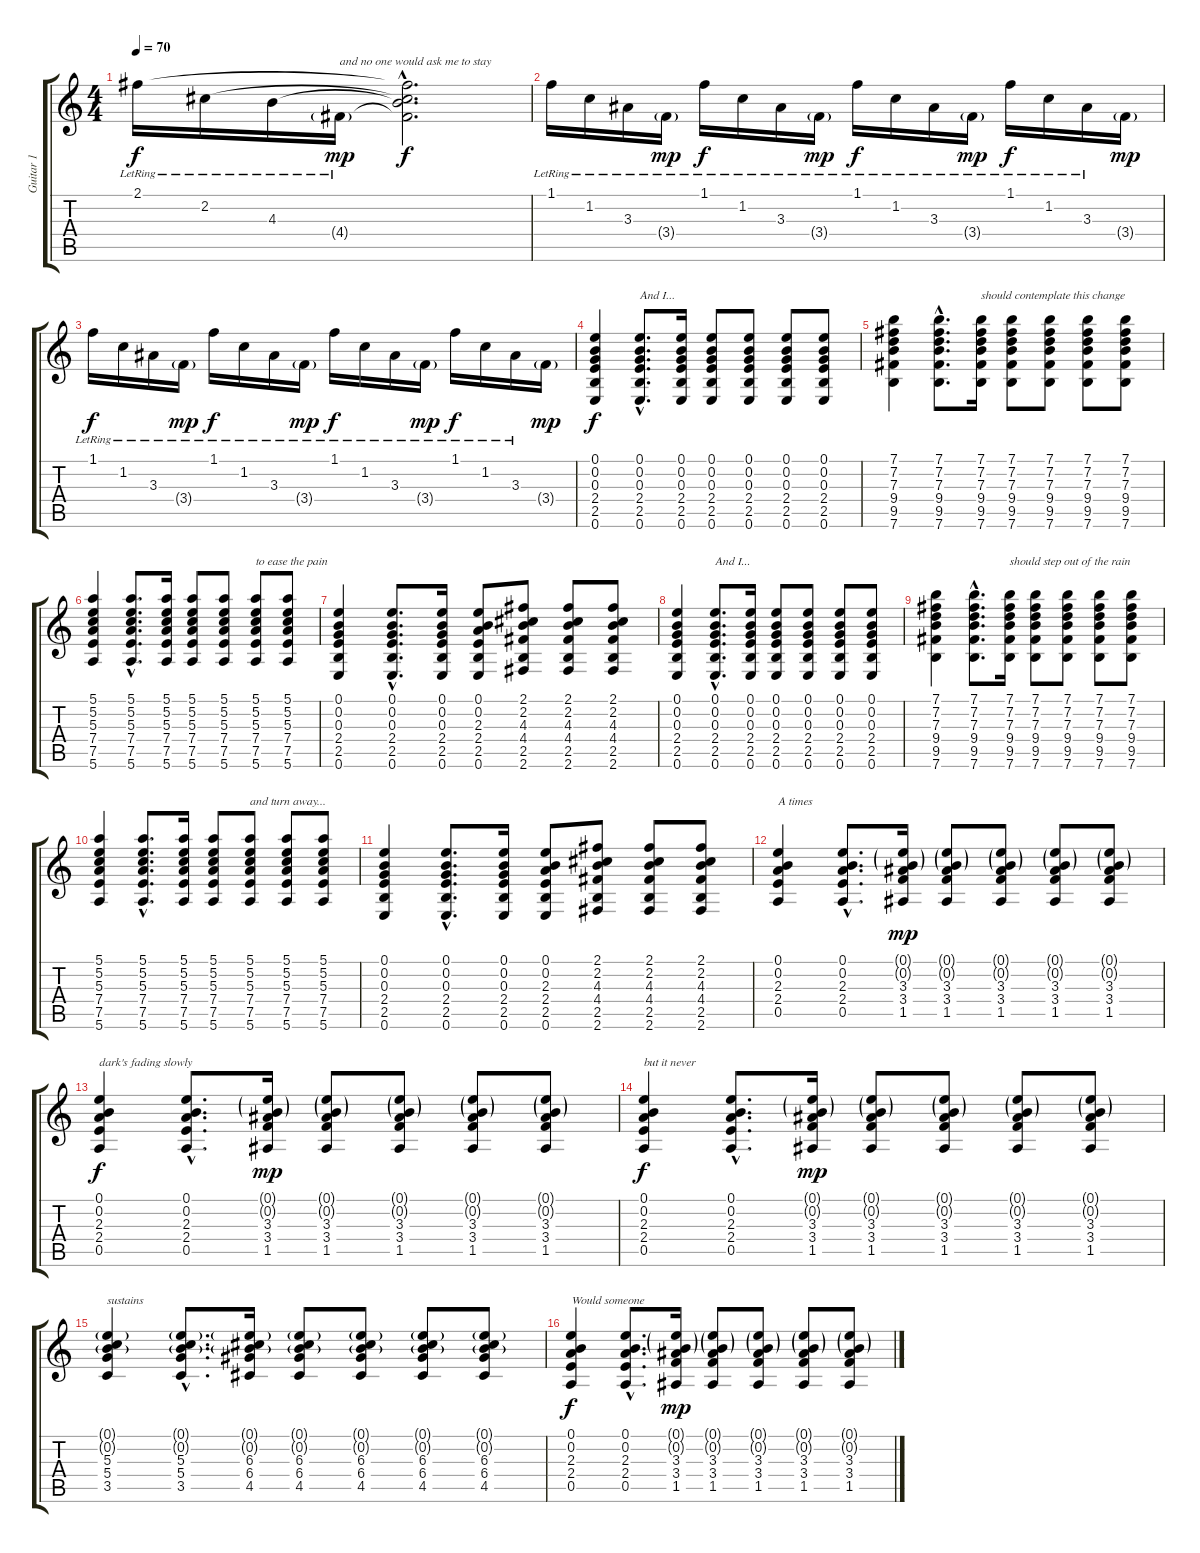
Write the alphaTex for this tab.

\track ("Guitar 1" "Guitar 1") {instrument electricguitarjazz}
\staff {score tabs}
\tuning (E4 B3 G3 D3 A2 E2) {hide}
\ts (4 4)
\tempo 70
\clef g2
\ks c
2.1{lr}.16{dy f} 2.2{lr}.16 4.3{lr}.16 4.4{g lr}.16{txt "and no one would ask me to stay" dy mp} (2.1{hac t} 2.2{hac t} 4.3{hac t} 4.4{hac t}).2{d dy f} |
1.1{lr}.16 1.2{lr}.16 3.3{lr}.16 3.4{g lr}.16{dy mp} 1.1{lr}.16{dy f} 1.2{lr}.16 3.3{lr}.16 3.4{g lr}.16{dy mp} 1.1{lr}.16{dy f} 1.2{lr}.16 3.3{lr}.16 3.4{g lr}.16{dy mp} 1.1{lr}.16{dy f} 1.2{lr}.16 3.3{lr}.16 3.4{g}.16{dy mp} |
1.1{lr}.16{dy f} 1.2{lr}.16 3.3{lr}.16 3.4{g lr}.16{dy mp} 1.1{lr}.16{dy f} 1.2{lr}.16 3.3{lr}.16 3.4{g lr}.16{dy mp} 1.1{lr}.16{dy f} 1.2{lr}.16 3.3{lr}.16 3.4{g lr}.16{dy mp} 1.1{lr}.16{dy f} 1.2{lr}.16 3.3{lr}.16 3.4{g}.16{dy mp} |
(0.1 0.2 0.3 2.4 2.5 0.6).4{dy f instrument acousticguitarsteel} (0.1{hac} 0.2{hac} 0.3{hac} 2.4{hac} 2.5{hac} 0.6{hac}).8{d txt "And I..."} (0.1 0.2 0.3 2.4 2.5 0.6).16 (0.1 0.2 0.3 2.4 2.5 0.6).8 (0.1 0.2 0.3 2.4 2.5 0.6).8 (0.1 0.2 0.3 2.4 2.5 0.6).8 (0.1 0.2 0.3 2.4 2.5 0.6).8 |
(7.1 7.2 7.3 9.4 9.5 7.6).4 (7.1{hac} 7.2{hac} 7.3{hac} 9.4{hac} 9.5{hac} 7.6{hac}).8{d} (7.1 7.2 7.3 9.4 9.5 7.6).16{txt "should contemplate this change"} (7.1 7.2 7.3 9.4 9.5 7.6).8 (7.1 7.2 7.3 9.4 9.5 7.6).8 (7.1 7.2 7.3 9.4 9.5 7.6).8 (7.1 7.2 7.3 9.4 9.5 7.6).8 |
(5.1 5.2 5.3 7.4 7.5 5.6).4 (5.1{hac} 5.2{hac} 5.3{hac} 7.4{hac} 7.5{hac} 5.6{hac}).8{d} (5.1 5.2 5.3 7.4 7.5 5.6).16 (5.1 5.2 5.3 7.4 7.5 5.6).8 (5.1 5.2 5.3 7.4 7.5 5.6).8 (5.1 5.2 5.3 7.4 7.5 5.6).8{txt "to ease the pain"} (5.1 5.2 5.3 7.4 7.5 5.6).8 |
(0.1 0.2 0.3 2.4 2.5 0.6).4 (0.1{hac} 0.2{hac} 0.3{hac} 2.4{hac} 2.5{hac} 0.6{hac}).8{d} (0.1 0.2 0.3 2.4 2.5 0.6).16 (0.1 0.2 2.3 2.4 2.5 0.6).8 (2.1 2.2 4.3 4.4 2.5 2.6).8 (2.1 2.2 4.3 4.4 2.5 2.6).8 (2.1 2.2 4.3 4.4 2.5 2.6).8 |
(0.1 0.2 0.3 2.4 2.5 0.6).4{instrument acousticguitarsteel} (0.1{hac} 0.2{hac} 0.3{hac} 2.4{hac} 2.5{hac} 0.6{hac}).8{d txt "And I..."} (0.1 0.2 0.3 2.4 2.5 0.6).16 (0.1 0.2 0.3 2.4 2.5 0.6).8 (0.1 0.2 0.3 2.4 2.5 0.6).8 (0.1 0.2 0.3 2.4 2.5 0.6).8 (0.1 0.2 0.3 2.4 2.5 0.6).8 |
(7.1 7.2 7.3 9.4 9.5 7.6).4 (7.1{hac} 7.2{hac} 7.3{hac} 9.4{hac} 9.5{hac} 7.6{hac}).8{d} (7.1 7.2 7.3 9.4 9.5 7.6).16{txt "should step out of the rain"} (7.1 7.2 7.3 9.4 9.5 7.6).8 (7.1 7.2 7.3 9.4 9.5 7.6).8 (7.1 7.2 7.3 9.4 9.5 7.6).8 (7.1 7.2 7.3 9.4 9.5 7.6).8 |
(5.1 5.2 5.3 7.4 7.5 5.6).4 (5.1{hac} 5.2{hac} 5.3{hac} 7.4{hac} 7.5{hac} 5.6{hac}).8{d} (5.1 5.2 5.3 7.4 7.5 5.6).16 (5.1 5.2 5.3 7.4 7.5 5.6).8 (5.1 5.2 5.3 7.4 7.5 5.6).8{txt "and turn away..."} (5.1 5.2 5.3 7.4 7.5 5.6).8 (5.1 5.2 5.3 7.4 7.5 5.6).8 |
(0.1 0.2 0.3 2.4 2.5 0.6).4 (0.1{hac} 0.2{hac} 0.3{hac} 2.4{hac} 2.5{hac} 0.6{hac}).8{d} (0.1 0.2 0.3 2.4 2.5 0.6).16 (0.1 0.2 2.3 2.4 2.5 0.6).8 (2.1 2.2 4.3 4.4 2.5 2.6).8 (2.1 2.2 4.3 4.4 2.5 2.6).8 (2.1 2.2 4.3 4.4 2.5 2.6).8 |
(0.1 0.2 2.3 2.4 0.5).4{txt "A times"} (0.1{hac} 0.2{hac} 2.3{hac} 2.4{hac} 0.5{hac}).8{d} (0.1{g} 0.2{g} 3.3 3.4 1.5).16{dy mp} (0.1{g} 0.2{g} 3.3 3.4 1.5).8 (0.1{g} 0.2{g} 3.3 3.4 1.5).8 (0.1{g} 0.2{g} 3.3 3.4 1.5).8 (0.1{g} 0.2{g} 3.3 3.4 1.5).8 |
(0.1 0.2 2.3 2.4 0.5).4{txt "dark's fading slowly" dy f} (0.1{hac} 0.2{hac} 2.3{hac} 2.4{hac} 0.5{hac}).8{d} (0.1{g} 0.2{g} 3.3 3.4 1.5).16{dy mp} (0.1{g} 0.2{g} 3.3 3.4 1.5).8 (0.1{g} 0.2{g} 3.3 3.4 1.5).8 (0.1{g} 0.2{g} 3.3 3.4 1.5).8 (0.1{g} 0.2{g} 3.3 3.4 1.5).8 |
(0.1 0.2 2.3 2.4 0.5).4{txt "but it never" dy f} (0.1{hac} 0.2{hac} 2.3{hac} 2.4{hac} 0.5{hac}).8{d} (0.1{g} 0.2{g} 3.3 3.4 1.5).16{dy mp} (0.1{g} 0.2{g} 3.3 3.4 1.5).8 (0.1{g} 0.2{g} 3.3 3.4 1.5).8 (0.1{g} 0.2{g} 3.3 3.4 1.5).8 (0.1{g} 0.2{g} 3.3 3.4 1.5).8 |
(0.1{g} 0.2{g} 5.3 5.4 3.5).4{txt "sustains"} (0.1{g hac} 0.2{g hac} 5.3{hac} 5.4{hac} 3.5{hac}).8{d} (0.1{g} 0.2{g} 6.3 6.4 4.5).16 (0.1{g} 0.2{g} 6.3 6.4 4.5).8 (0.1{g} 0.2{g} 6.3 6.4 4.5).8 (0.1{g} 0.2{g} 6.3 6.4 4.5).8 (0.1{g} 0.2{g} 6.3 6.4 4.5).8 |
(0.1 0.2 2.3 2.4 0.5).4{txt "Would someone" dy f} (0.1{hac} 0.2{hac} 2.3{hac} 2.4{hac} 0.5{hac}).8{d} (0.1{g} 0.2{g} 3.3 3.4 1.5).16{dy mp} (0.1{g} 0.2{g} 3.3 3.4 1.5).8 (0.1{g} 0.2{g} 3.3 3.4 1.5).8 (0.1{g} 0.2{g} 3.3 3.4 1.5).8 (0.1{g} 0.2{g} 3.3 3.4 1.5).8
